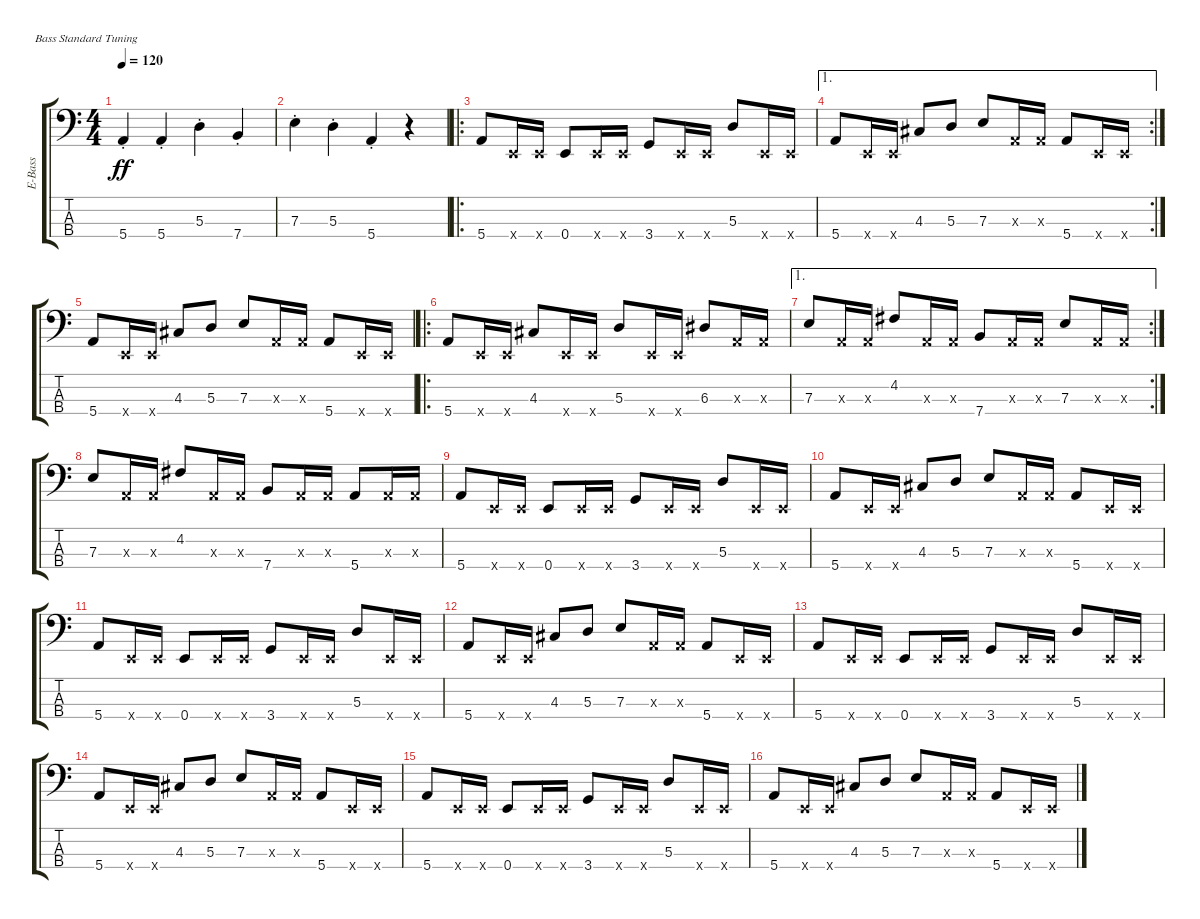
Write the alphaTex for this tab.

\defaultSystemsLayout 4
\track ("Electric Bass" "E-Bass") {instrument electricbassfinger}
\staff {score tabs}
\tuning (G2 D2 A1 E1)
\ts (4 4)
\tempo 120
\clef f4
\scale
0.462451
\ks c
5.4{st}.4{dy ff instrument electricbassfinger} 5.4{st}.4 5.3{st}.4 7.4{st}.4 |
\scale
0.245059 7.3{st}.4 5.3{st}.4 5.4{st}.4 r.4 |
\ro
\scale
0.29249 5.4.8 0.4{x}.16 0.4{x}.16 0.4.8 0.4{x}.16 0.4{x}.16 3.4.8 0.4{x}.16 0.4{x}.16 5.3.8 0.4{x}.16 0.4{x}.16 |
\ae 1
\rc 2
\scale
0.333333 5.4.8 0.4{x}.16 0.4{x}.16 4.3.8 5.3.8 7.3.8 0.3{x}.16 0.3{x}.16 5.4.8 0.4{x}.16 0.4{x}.16 |
\scale
0.303922 5.4.8 0.4{x}.16 0.4{x}.16 4.3.8 5.3.8 7.3.8 0.3{x}.16 0.3{x}.16 5.4.8 0.4{x}.16 0.4{x}.16 |
\ro
\scale
0.362745 5.4.8 0.4{x}.16 0.4{x}.16 4.3.8 0.4{x}.16 0.4{x}.16 5.3.8 0.4{x}.16 0.4{x}.16 6.3.8 0.3{x}.16 0.3{x}.16 |
\ae 1
\rc 2
\scale
0.354167 7.3.8 0.3{x}.16 0.3{x}.16 4.2.8 0.3{x}.16 0.3{x}.16 7.4.8 0.3{x}.16 0.3{x}.16 7.3.8 0.3{x}.16 0.3{x}.16 |
\scale
0.322917 7.3.8 0.3{x}.16 0.3{x}.16 4.2.8 0.3{x}.16 0.3{x}.16 7.4.8 0.3{x}.16 0.3{x}.16 5.4.8 0.3{x}.16 0.3{x}.16 |
\scale
0.322917 5.4.8 0.4{x}.16 0.4{x}.16 0.4.8 0.4{x}.16 0.4{x}.16 3.4.8 0.4{x}.16 0.4{x}.16 5.3.8 0.4{x}.16 0.4{x}.16 |
\scale
0.333333 5.4.8 0.4{x}.16 0.4{x}.16 4.3.8 5.3.8 7.3.8 0.3{x}.16 0.3{x}.16 5.4.8 0.4{x}.16 0.4{x}.16 |
\scale
0.333333 5.4.8 0.4{x}.16 0.4{x}.16 0.4.8 0.4{x}.16 0.4{x}.16 3.4.8 0.4{x}.16 0.4{x}.16 5.3.8 0.4{x}.16 0.4{x}.16 |
\scale
0.333333 5.4.8 0.4{x}.16 0.4{x}.16 4.3.8 5.3.8 7.3.8 0.3{x}.16 0.3{x}.16 5.4.8 0.4{x}.16 0.4{x}.16 |
\scale
0.333333 5.4.8 0.4{x}.16 0.4{x}.16 0.4.8 0.4{x}.16 0.4{x}.16 3.4.8 0.4{x}.16 0.4{x}.16 5.3.8 0.4{x}.16 0.4{x}.16 |
\scale
0.333333 5.4.8 0.4{x}.16 0.4{x}.16 4.3.8 5.3.8 7.3.8 0.3{x}.16 0.3{x}.16 5.4.8 0.4{x}.16 0.4{x}.16 |
\scale
0.333333 5.4.8 0.4{x}.16 0.4{x}.16 0.4.8 0.4{x}.16 0.4{x}.16 3.4.8 0.4{x}.16 0.4{x}.16 5.3.8 0.4{x}.16 0.4{x}.16 |
\scale
0.333333 5.4.8 0.4{x}.16 0.4{x}.16 4.3.8 5.3.8 7.3.8 0.3{x}.16 0.3{x}.16 5.4.8 0.4{x}.16 0.4{x}.16
